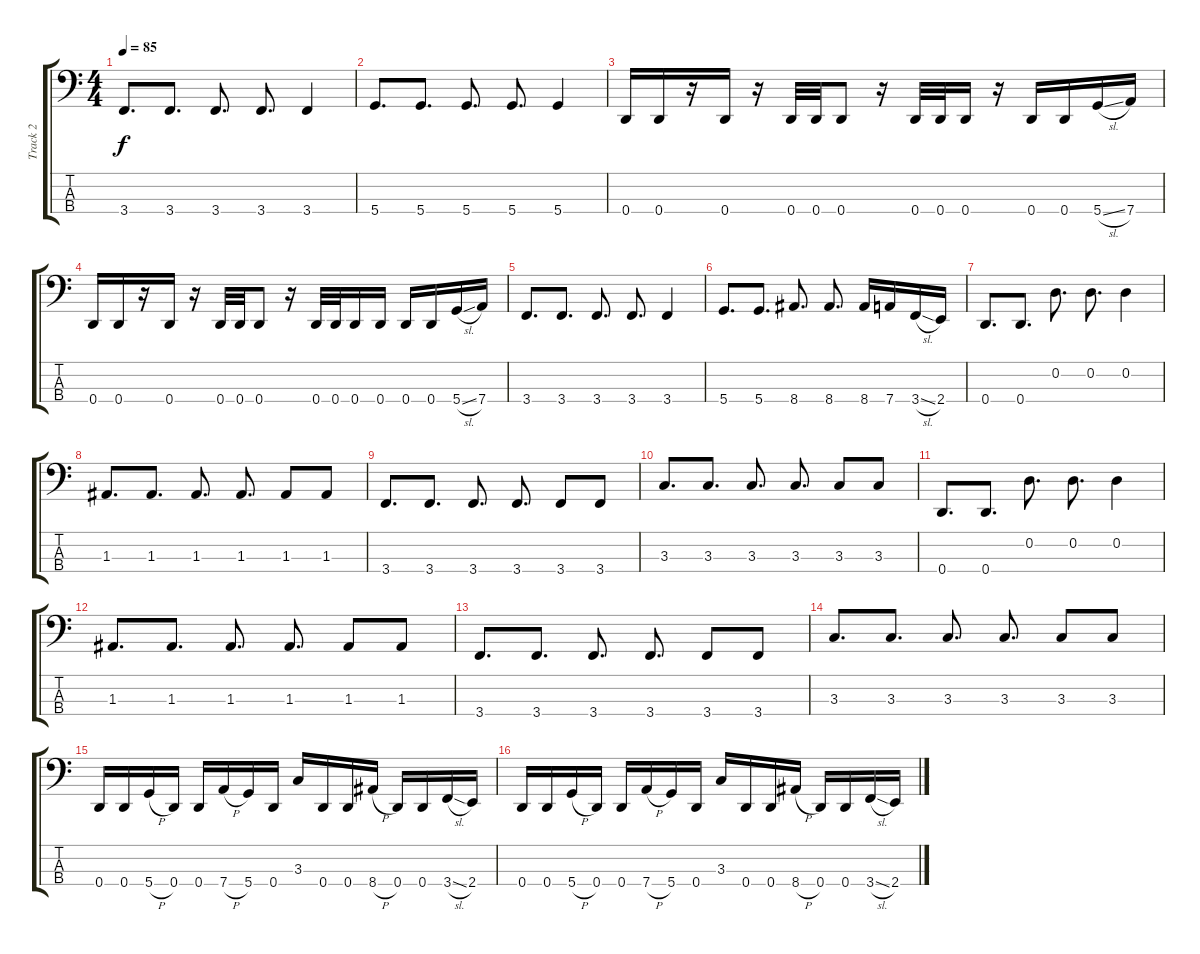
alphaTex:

\track ("Track 2" "Track 2") {instrument electricbassfinger}
\staff {score tabs}
\tuning (G2 D2 A1 D1) {hide}
\ts (4 4)
\tempo 85
\clef f4
\ks c
3.4.8{d dy f} 3.4.8{d} 3.4.8{d} 3.4.8{d} 3.4.4 |
5.4.8{d} 5.4.8{d} 5.4.8{d} 5.4.8{d} 5.4.4 |
0.4.16 0.4.16 r.16 0.4.16 r.16 0.4.32 0.4.32 0.4.8 r.16 0.4.32 0.4.32 0.4.16 r.16 0.4.16 0.4.16 5.4{sl}.16 7.4.16 |
0.4.16 0.4.16 r.16 0.4.16 r.16 0.4.32 0.4.32 0.4.8 r.16 0.4.32 0.4.32 0.4.16 0.4.16 0.4.16 0.4.16 5.4{sl}.16 7.4.16 |
3.4.8{d} 3.4.8{d} 3.4.8{d} 3.4.8{d} 3.4.4 |
5.4.8{d} 5.4.8{d} 8.4.8{d} 8.4.8{d} 8.4.16 7.4.16 3.4{sl}.16 2.4.16 |
0.4.8{d} 0.4.8{d} 0.2.8{d} 0.2.8{d} 0.2.4 |
1.3.8{d} 1.3.8{d} 1.3.8{d} 1.3.8{d} 1.3.8 1.3.8 |
3.4.8{d} 3.4.8{d} 3.4.8{d} 3.4.8{d} 3.4.8 3.4.8 |
3.3.8{d} 3.3.8{d} 3.3.8{d} 3.3.8{d} 3.3.8 3.3.8 |
0.4.8{d} 0.4.8{d} 0.2.8{d} 0.2.8{d} 0.2.4 |
1.3.8{d} 1.3.8{d} 1.3.8{d} 1.3.8{d} 1.3.8 1.3.8 |
3.4.8{d} 3.4.8{d} 3.4.8{d} 3.4.8{d} 3.4.8 3.4.8 |
3.3.8{d} 3.3.8{d} 3.3.8{d} 3.3.8{d} 3.3.8 3.3.8 |
0.4.16 0.4.16 5.4{h}.16 0.4.16 0.4.16 7.4{h}.16 5.4.16 0.4.16 3.3.16 0.4.16 0.4.16 8.4{h}.16 0.4.16 0.4.16 3.4{sl}.16 2.4.16 |
0.4.16 0.4.16 5.4{h}.16 0.4.16 0.4.16 7.4{h}.16 5.4.16 0.4.16 3.3.16 0.4.16 0.4.16 8.4{h}.16 0.4.16 0.4.16 3.4{sl}.16 2.4.16
